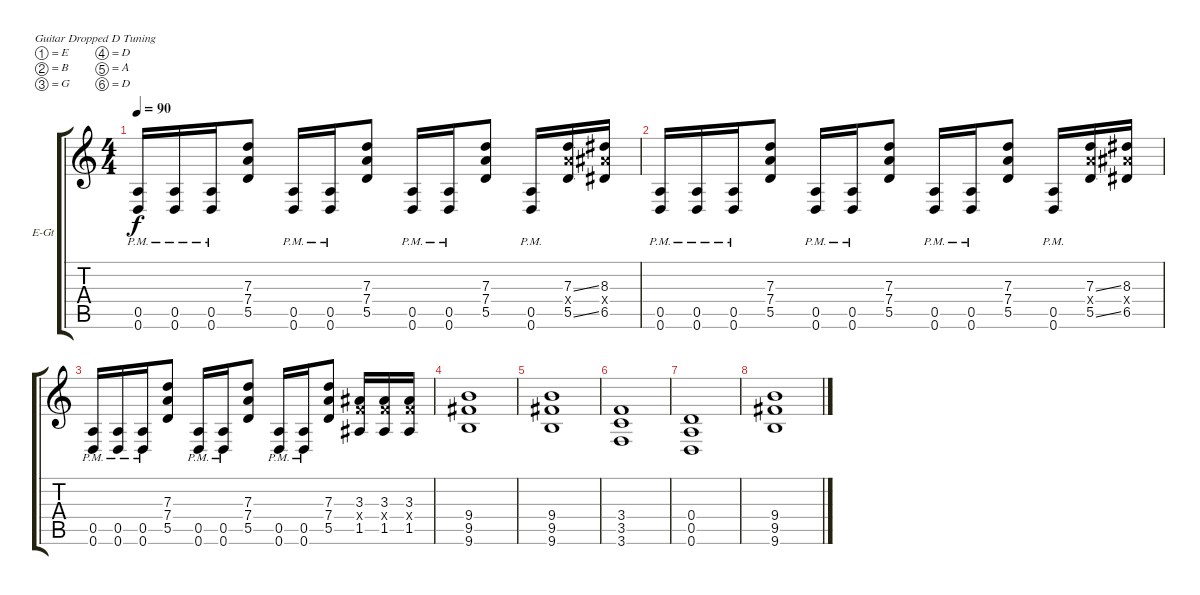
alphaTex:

\bracketExtendMode groupsimilarinstruments
\firstSystemTrackNameOrientation horizontal
\otherSystemsTrackNameOrientation horizontal
\track ("Overdriven-guitar (Richard)" "E-Gt") {instrument overdrivenguitar}
\staff {score tabs}
\tuning (E4 B3 G3 D3 A2 D2)
\ts (4 4)
\tempo 90
\clef g2
\ks c
(0.5{pm} 0.6{pm}).16{dy f} (0.5{pm} 0.6{pm}).16 (0.5{pm} 0.6{pm}).16 (7.3 7.4 5.5).8 (0.5{pm} 0.6{pm}).16 (0.5{pm} 0.6{pm}).16 (7.3 7.4 5.5).8 (0.5{pm} 0.6{pm}).16 (0.5{pm} 0.6{pm}).16 (7.3 7.4 5.5).8 (0.5{pm} 0.6{pm}).16 (7.3{ss} 7.4{x} 5.5{ss}).16 (8.3 8.4{x} 6.5).16 |
(0.5{pm} 0.6{pm}).16 (0.5{pm} 0.6{pm}).16 (0.5{pm} 0.6{pm}).16 (7.3 7.4 5.5).8 (0.5{pm} 0.6{pm}).16 (0.5{pm} 0.6{pm}).16 (7.3 7.4 5.5).8 (0.5{pm} 0.6{pm}).16 (0.5{pm} 0.6{pm}).16 (7.3 7.4 5.5).8 (0.5{pm} 0.6{pm}).16 (7.3{ss} 7.4{x} 5.5{ss}).16 (8.3 8.4{x} 6.5).16 |
(0.5{pm} 0.6{pm}).16 (0.5{pm} 0.6{pm}).16 (0.5{pm} 0.6{pm}).16 (7.3 7.4 5.5).8 (0.5{pm} 0.6{pm}).16 (0.5{pm} 0.6{pm}).16 (7.3 7.4 5.5).8 (0.5{pm} 0.6{pm}).16 (0.5{pm} 0.6{pm}).16 (7.3 7.4 5.5).8 (3.3 3.4{x} 1.5).16 (3.3 3.4{x} 1.5).16 (3.3 3.4{x} 1.5).16 |
(9.4 9.5 9.6).1 |
(9.4 9.5 9.6).1 |
(3.4 3.5 3.6).1 |
(0.4 0.5 0.6).1 |
(9.4 9.5 9.6).1
